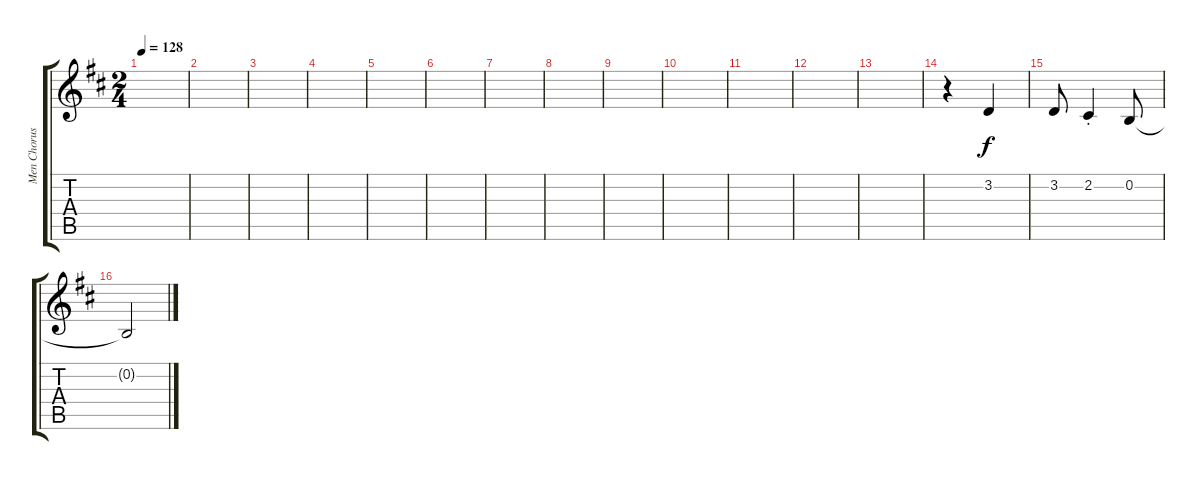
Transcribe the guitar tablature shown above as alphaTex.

\track ("Men Chorus" "Men Chorus") {instrument choiraahs}
\staff {score tabs}
\tuning (E4 B3 G3 D3 A2 E2) {hide}
\ts (2 4)
\tempo 128
\clef g2
\ks d
|
|
|
|
|
|
|
|
|
|
|
|
|
r.4 3.2.4 |
3.2.8 2.2{st}.4 0.2.8 |
0.2{t}.2
